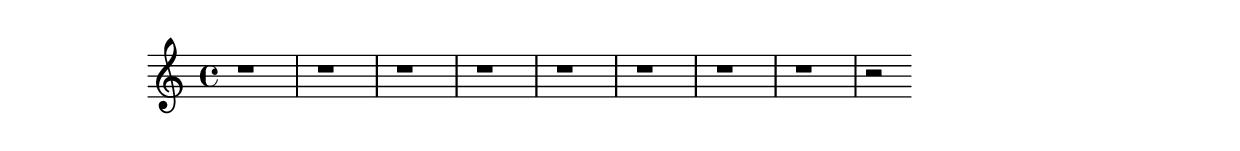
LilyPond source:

\version "2.14.0"

\header{
texidoc="

If the @code{Rest_engraver} is replaced by the @code{Completion_rest_engraver},
rests with a duration factor still keep their requested appearance.

"
}

#(set-paper-size "a6")

\layout { ragged-right= ##t }


\new Voice \with {
    \remove "Rest_engraver"
    \consists "Completion_rest_engraver"
} \relative c'{

  r\breve |
  r1*2 |
  r2*4 |
  r8*20
}
